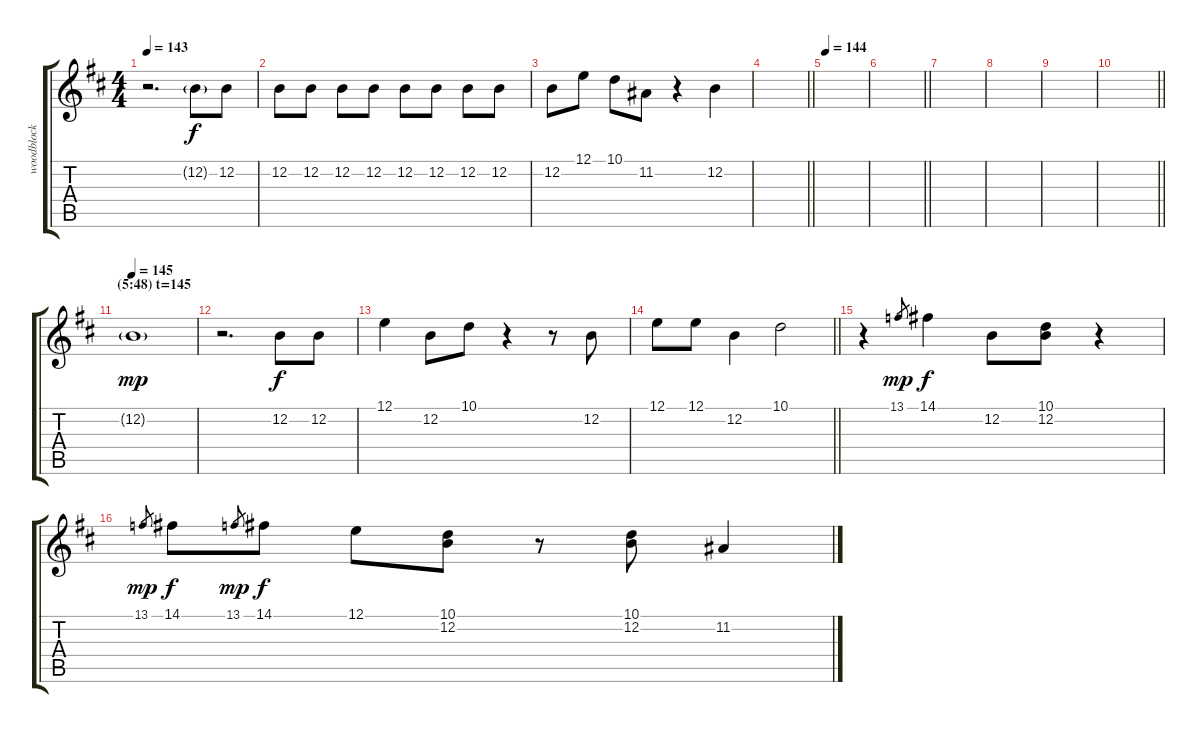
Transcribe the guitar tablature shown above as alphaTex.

\track ("woodblock" "woodblock") {instrument tubularbells}
\staff {score tabs}
\tuning (E4 B3 G3 D3 A2 E2) {hide}
\ts (4 4)
\tempo 143
\clef g2
\ks d
r.2{d dy f} 12.2{g}.8 12.2.8 |
12.2.8 12.2.8 12.2.8 12.2.8 12.2.8 12.2.8 12.2.8 12.2.8 |
12.2.8 12.1.8 10.1.8 11.2.8 r.4 12.2.4 |
\barLineRight lightlight
|
\tempo 144
|
\barLineRight lightlight
|
|
|
|
\barLineRight lightlight
|
\section ("" "(5:48) t=145")
\tempo 145
12.2{g}.1{dy mp} |
r.2{d} 12.2.8{dy f} 12.2.8 |
12.1.4 12.2.8 10.1.8 r.4 r.8 12.2.8 |
\barLineRight lightlight
12.1.8 12.1.8 12.2.4 10.1.2 |
r.4 13.1.8{gr dy mp} 14.1.4{dy f} 12.2.8 (10.1 12.2).8 r.4 |
13.1.8{gr dy mp} 14.1.8{dy f} 13.1.8{gr dy mp} 14.1.8{dy f} 12.1.8 (10.1 12.2).8 r.8 (10.1 12.2).8 11.2.4
